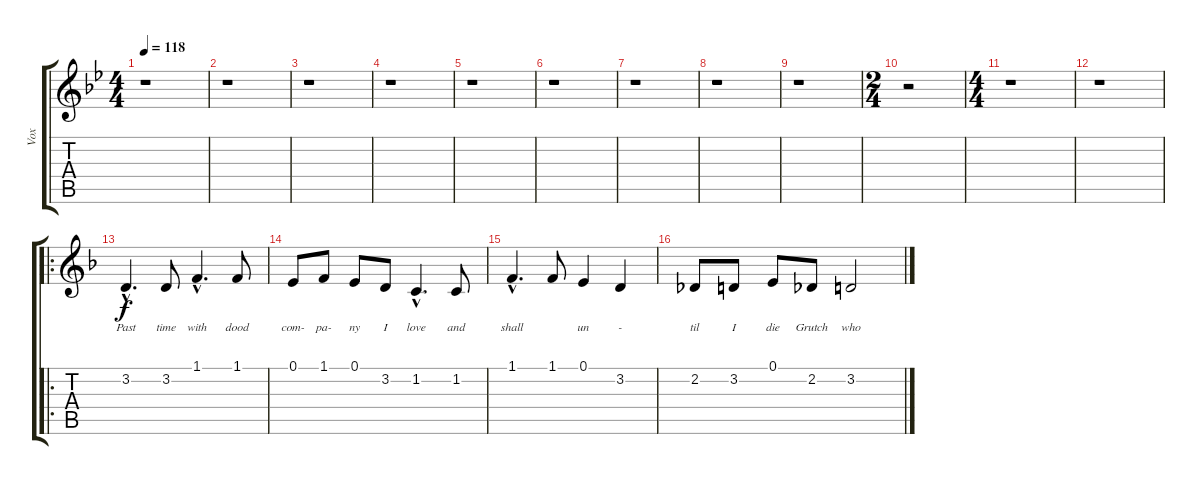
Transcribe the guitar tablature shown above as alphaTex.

\track ("Vox" "Vox") {instrument violin}
\staff {score tabs}
\tuning (E4 B3 G3 D3 A2 E2) {hide}
\ts (4 4)
\tempo 118
\clef g2
\ks gminor
r.1{dy f instrument violin} |
r.1 |
r.1 |
r.1 |
r.1 |
r.1 |
r.1 |
r.1 |
r.1 |
\ts (2 4)
r.2 |
\ts (4 4)
r.1 |
r.1 |
\ro
\ks dminor
3.2{hac}.4{d lyrics (0 "Past") lyrics (1 "") lyrics (2 "") lyrics (3 "") lyrics (4 "")} 3.2.8{lyrics (0 "time") lyrics (1 "") lyrics (2 "") lyrics (3 "") lyrics (4 "")} 1.1{hac}.4{d lyrics (0 "with") lyrics (1 "") lyrics (2 "") lyrics (3 "") lyrics (4 "")} 1.1.8{lyrics (0 "dood") lyrics (1 "") lyrics (2 "") lyrics (3 "") lyrics (4 "")} |
0.1.8{lyrics (0 "com-") lyrics (1 "") lyrics (2 "") lyrics (3 "") lyrics (4 "")} 1.1.8{lyrics (0 "pa-") lyrics (1 "") lyrics (2 "") lyrics (3 "") lyrics (4 "")} 0.1.8{lyrics (0 "ny") lyrics (1 "") lyrics (2 "") lyrics (3 "") lyrics (4 "")} 3.2.8{lyrics (0 "I") lyrics (1 "") lyrics (2 "") lyrics (3 "") lyrics (4 "")} 1.2{hac}.4{d lyrics (0 "love") lyrics (1 "") lyrics (2 "") lyrics (3 "") lyrics (4 "")} 1.2.8{lyrics (0 "and") lyrics (1 "") lyrics (2 "") lyrics (3 "") lyrics (4 "")} |
1.1{hac}.4{d lyrics (0 "shall") lyrics (1 "") lyrics (2 "") lyrics (3 "") lyrics (4 "")} 1.1.8{lyrics (0 "") lyrics (1 "") lyrics (2 "") lyrics (3 "") lyrics (4 "")} 0.1.4{lyrics (0 "un") lyrics (1 "") lyrics (2 "") lyrics (3 "") lyrics (4 "")} 3.2.4{lyrics (0 "-") lyrics (1 "") lyrics (2 "") lyrics (3 "") lyrics (4 "")} |
2.2.8{lyrics (0 "til") lyrics (1 "") lyrics (2 "") lyrics (3 "") lyrics (4 "")} 3.2.8{lyrics (0 "I") lyrics (1 "") lyrics (2 "") lyrics (3 "") lyrics (4 "")} 0.1.8{lyrics (0 "die") lyrics (1 "") lyrics (2 "") lyrics (3 "") lyrics (4 "")} 2.2.8{lyrics (0 "Grutch") lyrics (1 "") lyrics (2 "") lyrics (3 "") lyrics (4 "")} 3.2.2{lyrics (0 "who") lyrics (1 "") lyrics (2 "") lyrics (3 "") lyrics (4 "")}
